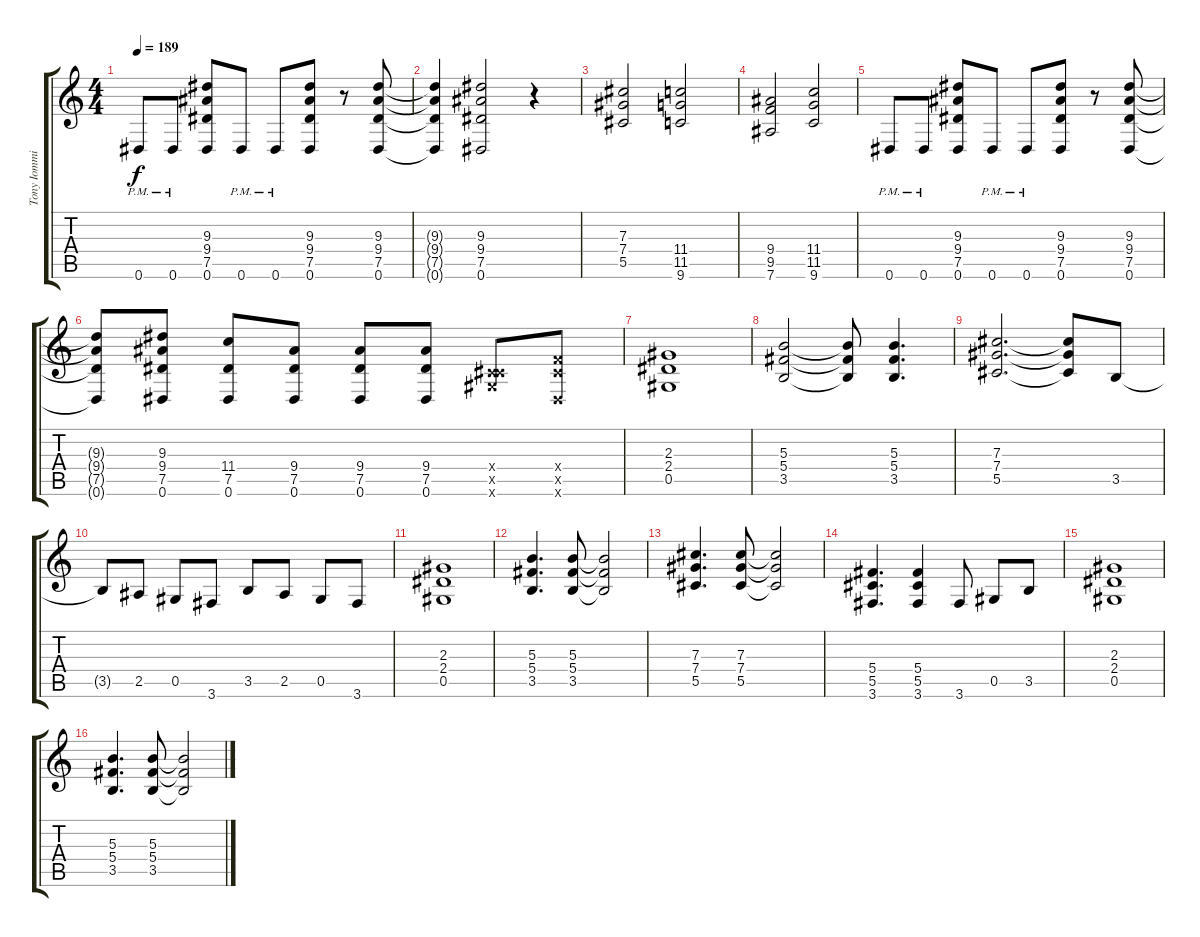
\track ("Tony Iommi (Rh. 1)" "Tony Iommi") {instrument overdrivenguitar}
\staff {score tabs}
\tuning (Eb4 Bb3 Gb3 Db3 Ab2 Eb2) {hide}
\ts (4 4)
\tempo 189
\clef g2
\ks c
0.6{pm}.8{dy f} 0.6{pm}.8 (9.3 9.4 7.5 0.6).8 0.6{pm}.8 0.6{pm}.8 (9.3 9.4 7.5 0.6).8 r.8 (9.3 9.4 7.5 0.6).8 |
(9.3{t} 9.4{t} 7.5{t} 0.6{t}).4 (9.3 9.4 7.5 0.6).2 r.4 |
(7.3 7.4 5.5).2 (11.4 11.5 9.6).2 |
(9.4 9.5 7.6).2 (11.4 11.5 9.6).2 |
0.6{pm}.8 0.6{pm}.8 (9.3 9.4 7.5 0.6).8 0.6{pm}.8 0.6{pm}.8 (9.3 9.4 7.5 0.6).8 r.8 (9.3 9.4 7.5 0.6).8 |
(9.3{t} 9.4{t} 7.5{t} 0.6{t}).8 (9.3 9.4 7.5 0.6).8 (11.4 7.5 0.6).8 (9.4 7.5 0.6).8 (9.4 7.5 0.6).8 (9.4 7.5 0.6).8 (0.4{x} 0.5{x} 10.6{x}).8 (0.4{x} 9.5{x} 0.6{x}).8 |
(2.3 2.4 0.5).1 |
(5.3 5.4 3.5).2 (5.3{t} 5.4{t} 3.5{t}).8 (5.3 5.4 3.5).4{d} |
(7.3 7.4 5.5).2{d} (7.3{t} 7.4{t} 5.5{t}).8 3.5.8 |
3.5{t}.8 2.5.8 0.5.8 3.6.8 3.5.8 2.5.8 0.5.8 3.6.8 |
(2.3 2.4 0.5).1 |
(5.3 5.4 3.5).4{d} (5.3 5.4 3.5).8 (5.3{t} 5.4{t} 3.5{t}).2 |
(7.3 7.4 5.5).4{d} (7.3 7.4 5.5).8 (7.3{t} 7.4{t} 5.5{t}).2 |
(5.4 5.5 3.6).4{d} (5.4 5.5 3.6).4 3.6.8 0.5.8 3.5.8 |
(2.3 2.4 0.5).1 |
(5.3 5.4 3.5).4{d} (5.3 5.4 3.5).8 (5.3{t} 5.4{t} 3.5{t}).2
